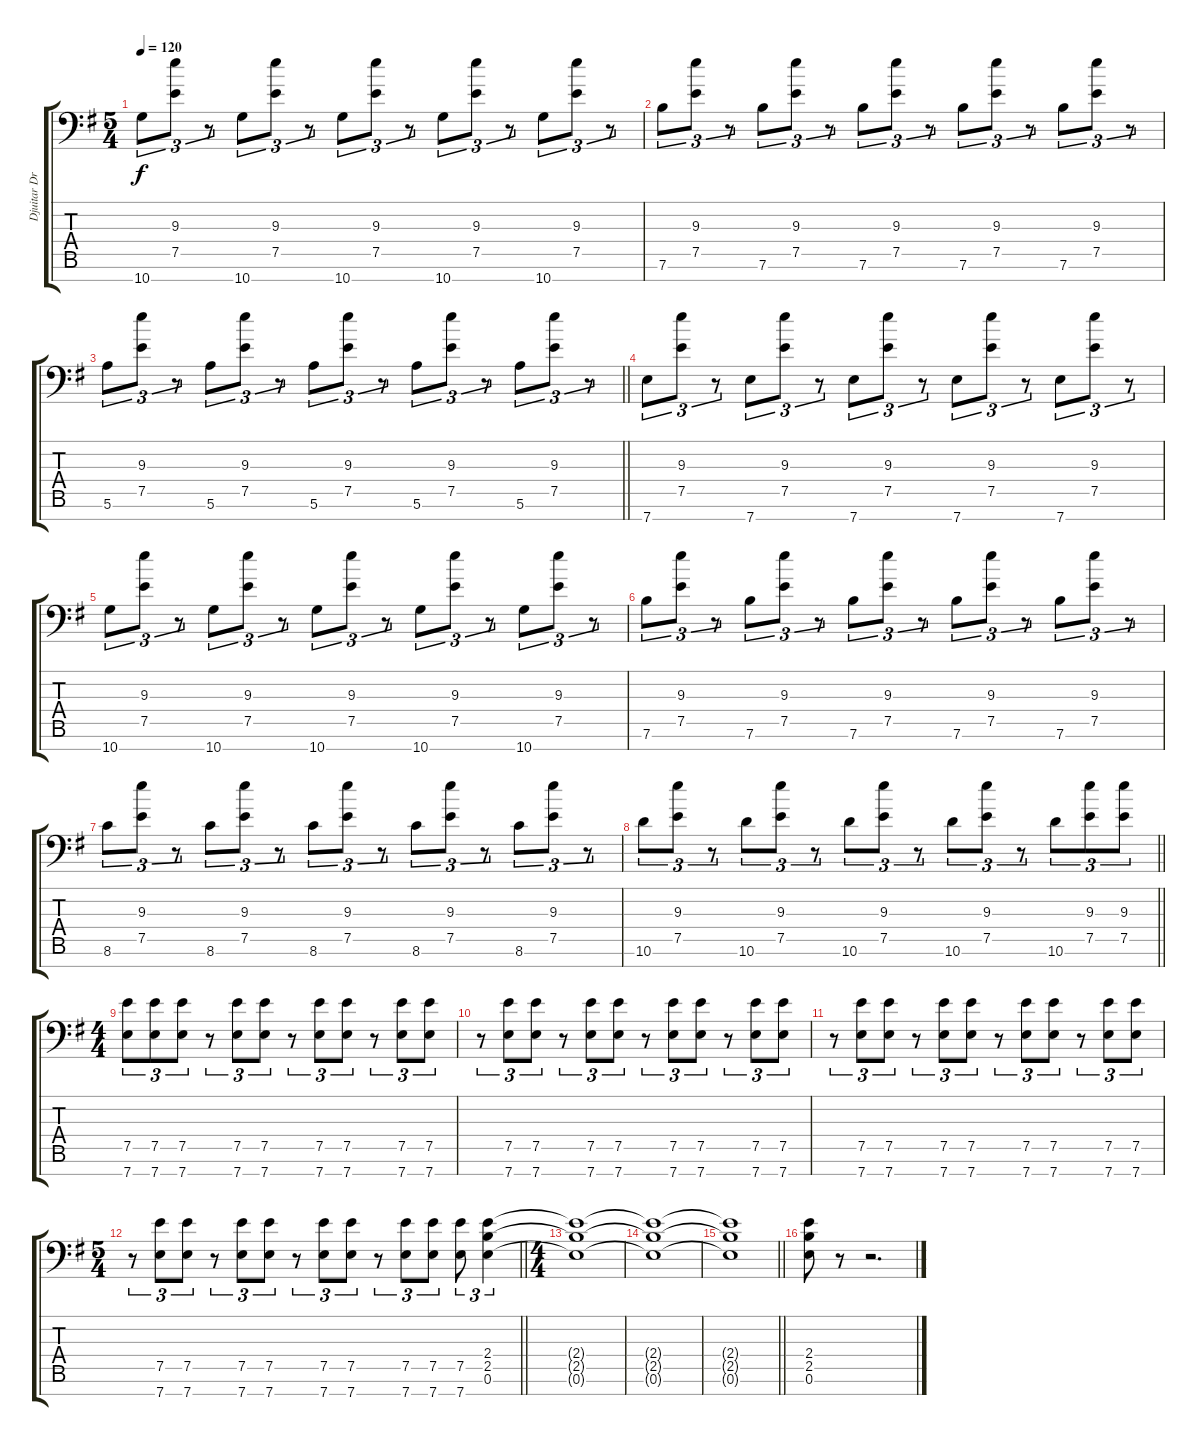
\track ("Djuitar Dropped A" "Djuitar Dr") {instrument distortionguitar}
\staff {score tabs}
\tuning (E4 B3 G3 D3 A2 E2 A1) {hide}
\ts (5 4)
\tempo 120
\clef f4
\ks eminor
10.7.8{tu (3 2) dy f} (9.3 7.5).8{tu (3 2)} r.8{tu (3 2)} 10.7.8{tu (3 2)} (9.3 7.5).8{tu (3 2)} r.8{tu (3 2)} 10.7.8{tu (3 2)} (9.3 7.5).8{tu (3 2)} r.8{tu (3 2)} 10.7.8{tu (3 2)} (9.3 7.5).8{tu (3 2)} r.8{tu (3 2)} 10.7.8{tu (3 2)} (9.3 7.5).8{tu (3 2)} r.8{tu (3 2)} |
7.6.8{tu (3 2)} (9.3 7.5).8{tu (3 2)} r.8{tu (3 2)} 7.6.8{tu (3 2)} (9.3 7.5).8{tu (3 2)} r.8{tu (3 2)} 7.6.8{tu (3 2)} (9.3 7.5).8{tu (3 2)} r.8{tu (3 2)} 7.6.8{tu (3 2)} (9.3 7.5).8{tu (3 2)} r.8{tu (3 2)} 7.6.8{tu (3 2)} (9.3 7.5).8{tu (3 2)} r.8{tu (3 2)} |
\barLineRight lightlight
5.6.8{tu (3 2)} (9.3 7.5).8{tu (3 2)} r.8{tu (3 2)} 5.6.8{tu (3 2)} (9.3 7.5).8{tu (3 2)} r.8{tu (3 2)} 5.6.8{tu (3 2)} (9.3 7.5).8{tu (3 2)} r.8{tu (3 2)} 5.6.8{tu (3 2)} (9.3 7.5).8{tu (3 2)} r.8{tu (3 2)} 5.6.8{tu (3 2)} (9.3 7.5).8{tu (3 2)} r.8{tu (3 2)} |
7.7.8{tu (3 2)} (9.3 7.5).8{tu (3 2)} r.8{tu (3 2)} 7.7.8{tu (3 2)} (9.3 7.5).8{tu (3 2)} r.8{tu (3 2)} 7.7.8{tu (3 2)} (9.3 7.5).8{tu (3 2)} r.8{tu (3 2)} 7.7.8{tu (3 2)} (9.3 7.5).8{tu (3 2)} r.8{tu (3 2)} 7.7.8{tu (3 2)} (9.3 7.5).8{tu (3 2)} r.8{tu (3 2)} |
10.7.8{tu (3 2)} (9.3 7.5).8{tu (3 2)} r.8{tu (3 2)} 10.7.8{tu (3 2)} (9.3 7.5).8{tu (3 2)} r.8{tu (3 2)} 10.7.8{tu (3 2)} (9.3 7.5).8{tu (3 2)} r.8{tu (3 2)} 10.7.8{tu (3 2)} (9.3 7.5).8{tu (3 2)} r.8{tu (3 2)} 10.7.8{tu (3 2)} (9.3 7.5).8{tu (3 2)} r.8{tu (3 2)} |
7.6.8{tu (3 2)} (9.3 7.5).8{tu (3 2)} r.8{tu (3 2)} 7.6.8{tu (3 2)} (9.3 7.5).8{tu (3 2)} r.8{tu (3 2)} 7.6.8{tu (3 2)} (9.3 7.5).8{tu (3 2)} r.8{tu (3 2)} 7.6.8{tu (3 2)} (9.3 7.5).8{tu (3 2)} r.8{tu (3 2)} 7.6.8{tu (3 2)} (9.3 7.5).8{tu (3 2)} r.8{tu (3 2)} |
8.6.8{tu (3 2)} (9.3 7.5).8{tu (3 2)} r.8{tu (3 2)} 8.6.8{tu (3 2)} (9.3 7.5).8{tu (3 2)} r.8{tu (3 2)} 8.6.8{tu (3 2)} (9.3 7.5).8{tu (3 2)} r.8{tu (3 2)} 8.6.8{tu (3 2)} (9.3 7.5).8{tu (3 2)} r.8{tu (3 2)} 8.6.8{tu (3 2)} (9.3 7.5).8{tu (3 2)} r.8{tu (3 2)} |
\barLineRight lightlight
10.6.8{tu (3 2)} (9.3 7.5).8{tu (3 2)} r.8{tu (3 2)} 10.6.8{tu (3 2)} (9.3 7.5).8{tu (3 2)} r.8{tu (3 2)} 10.6.8{tu (3 2)} (9.3 7.5).8{tu (3 2)} r.8{tu (3 2)} 10.6.8{tu (3 2)} (9.3 7.5).8{tu (3 2)} r.8{tu (3 2)} 10.6.8{tu (3 2)} (9.3 7.5).8{tu (3 2)} (9.3 7.5).8{tu (3 2)} |
\ts (4 4)
(7.5 7.7).8{tu (3 2) balance 8} (7.5 7.7).8{tu (3 2)} (7.5 7.7).8{tu (3 2)} r.8{tu (3 2)} (7.5 7.7).8{tu (3 2)} (7.5 7.7).8{tu (3 2)} r.8{tu (3 2)} (7.5 7.7).8{tu (3 2)} (7.5 7.7).8{tu (3 2)} r.8{tu (3 2)} (7.5 7.7).8{tu (3 2)} (7.5 7.7).8{tu (3 2)} |
r.8{tu (3 2)} (7.5 7.7).8{tu (3 2)} (7.5 7.7).8{tu (3 2)} r.8{tu (3 2)} (7.5 7.7).8{tu (3 2)} (7.5 7.7).8{tu (3 2)} r.8{tu (3 2)} (7.5 7.7).8{tu (3 2)} (7.5 7.7).8{tu (3 2)} r.8{tu (3 2)} (7.5 7.7).8{tu (3 2)} (7.5 7.7).8{tu (3 2)} |
r.8{tu (3 2)} (7.5 7.7).8{tu (3 2)} (7.5 7.7).8{tu (3 2)} r.8{tu (3 2)} (7.5 7.7).8{tu (3 2)} (7.5 7.7).8{tu (3 2)} r.8{tu (3 2)} (7.5 7.7).8{tu (3 2)} (7.5 7.7).8{tu (3 2)} r.8{tu (3 2)} (7.5 7.7).8{tu (3 2)} (7.5 7.7).8{tu (3 2)} |
\ts (5 4)
\barLineRight lightlight
r.8{tu (3 2)} (7.5 7.7).8{tu (3 2)} (7.5 7.7).8{tu (3 2)} r.8{tu (3 2)} (7.5 7.7).8{tu (3 2)} (7.5 7.7).8{tu (3 2)} r.8{tu (3 2)} (7.5 7.7).8{tu (3 2)} (7.5 7.7).8{tu (3 2)} r.8{tu (3 2)} (7.5 7.7).8{tu (3 2)} (7.5 7.7).8{tu (3 2)} (7.5 7.7).8{tu (3 2)} (2.4 2.5 0.6).4{tu (3 2)} |
\ts (4 4)
(2.4{t} 2.5{t} 0.6{t}).1 |
(2.4{t} 2.5{t} 0.6{t}).1 |
\barLineRight lightlight
(2.4{t} 2.5{t} 0.6{t}).1 |
\section ("" "")
(2.4 2.5 0.6).8 r.8 r.2{d}
